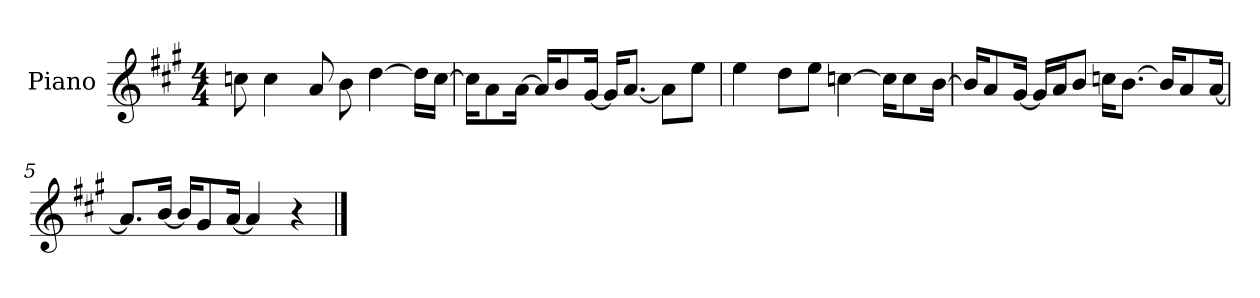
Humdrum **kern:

**kern
*part1
*staff1
*I"Piano
*I'P-no
*clefG2
*k[f#c#g#]
*M4/4
*MM90
=1
8ccn\
4cc\
8a/
8b\
[4dd\
16dd\LL]
[16cc\JJ
=2
16cc\KL]
8a\
[16a\Jk
16a/KL]
8b/
[16g#/Jk
16g#/KL]
[8.a/J
8a\L]
8ee\J
=3
4ee\
8dd\L
8ee\J
[4ccn\
16cc\KL]
8cc\
[16b\Jk
=4
16b/KL]
8a/
[16g#/Jk
16g#/LL]
16a/J
8b/J
16ccn\KL
[8.b\J
16b/KL]
8a/
[16a/Jk
!!LO:LB:g=z
=5
8.a/L]
[16b/Jk
16b/KL]
8g#/
[16a/Jk
4a/]
4r
==
*-
